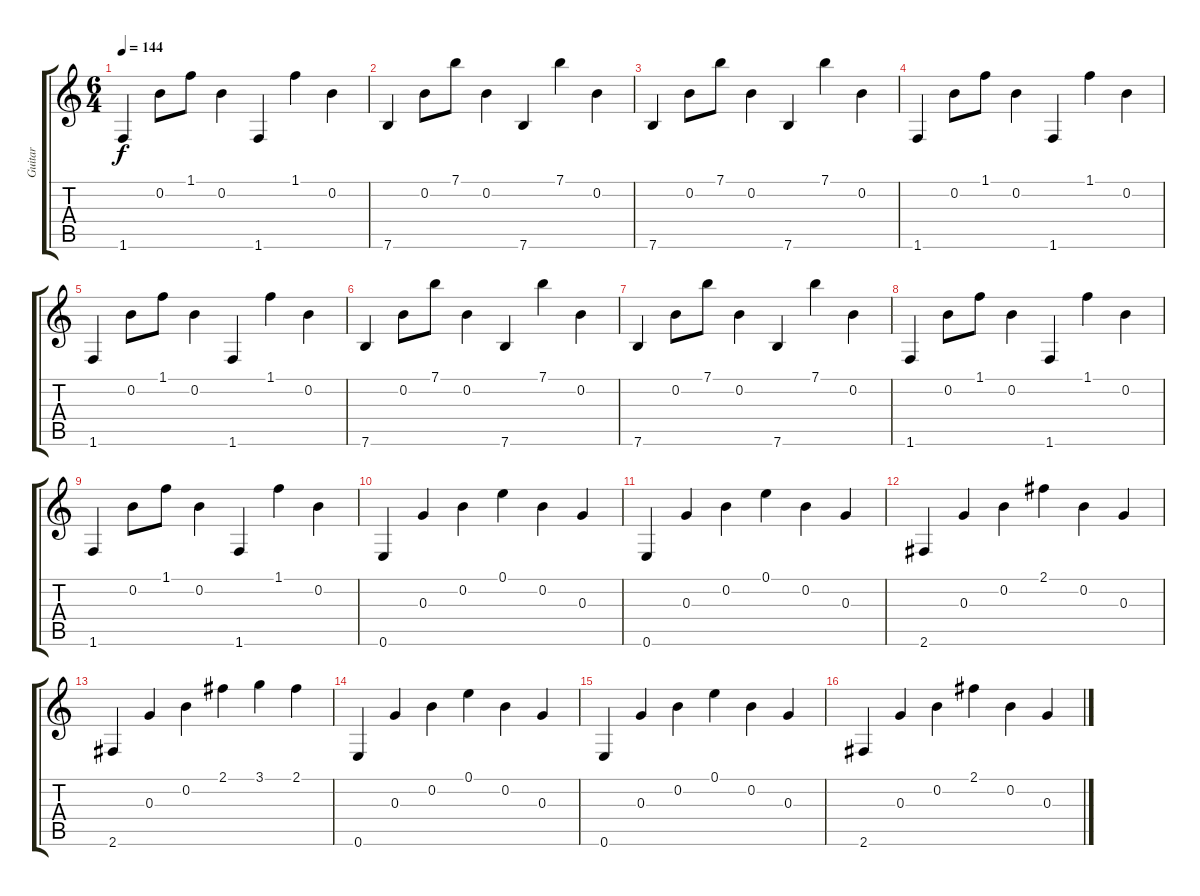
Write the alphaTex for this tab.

\track ("Guitar" "Guitar") {instrument electricguitarclean}
\staff {score tabs}
\tuning (E4 B3 G3 D3 A2 E2) {hide}
\ts (6 4)
\tempo 144
\clef g2
\ks c
1.6.4{dy f} 0.2.8 1.1.8 0.2.4 1.6.4 1.1.4 0.2.4 |
7.6.4 0.2.8 7.1.8 0.2.4 7.6.4 7.1.4 0.2.4 |
7.6.4 0.2.8 7.1.8 0.2.4 7.6.4 7.1.4 0.2.4 |
1.6.4 0.2.8 1.1.8 0.2.4 1.6.4 1.1.4 0.2.4 |
1.6.4 0.2.8 1.1.8 0.2.4 1.6.4 1.1.4 0.2.4 |
7.6.4 0.2.8 7.1.8 0.2.4 7.6.4 7.1.4 0.2.4 |
7.6.4 0.2.8 7.1.8 0.2.4 7.6.4 7.1.4 0.2.4 |
1.6.4 0.2.8 1.1.8 0.2.4 1.6.4 1.1.4 0.2.4 |
1.6.4 0.2.8 1.1.8 0.2.4 1.6.4 1.1.4 0.2.4 |
0.6.4 0.3.4 0.2.4 0.1.4 0.2.4 0.3.4 |
0.6.4 0.3.4 0.2.4 0.1.4 0.2.4 0.3.4 |
2.6.4 0.3.4 0.2.4 2.1.4 0.2.4 0.3.4 |
2.6.4 0.3.4 0.2.4 2.1.4 3.1.4 2.1.4 |
0.6.4 0.3.4 0.2.4 0.1.4 0.2.4 0.3.4 |
0.6.4 0.3.4 0.2.4 0.1.4 0.2.4 0.3.4 |
2.6.4 0.3.4 0.2.4 2.1.4 0.2.4 0.3.4
